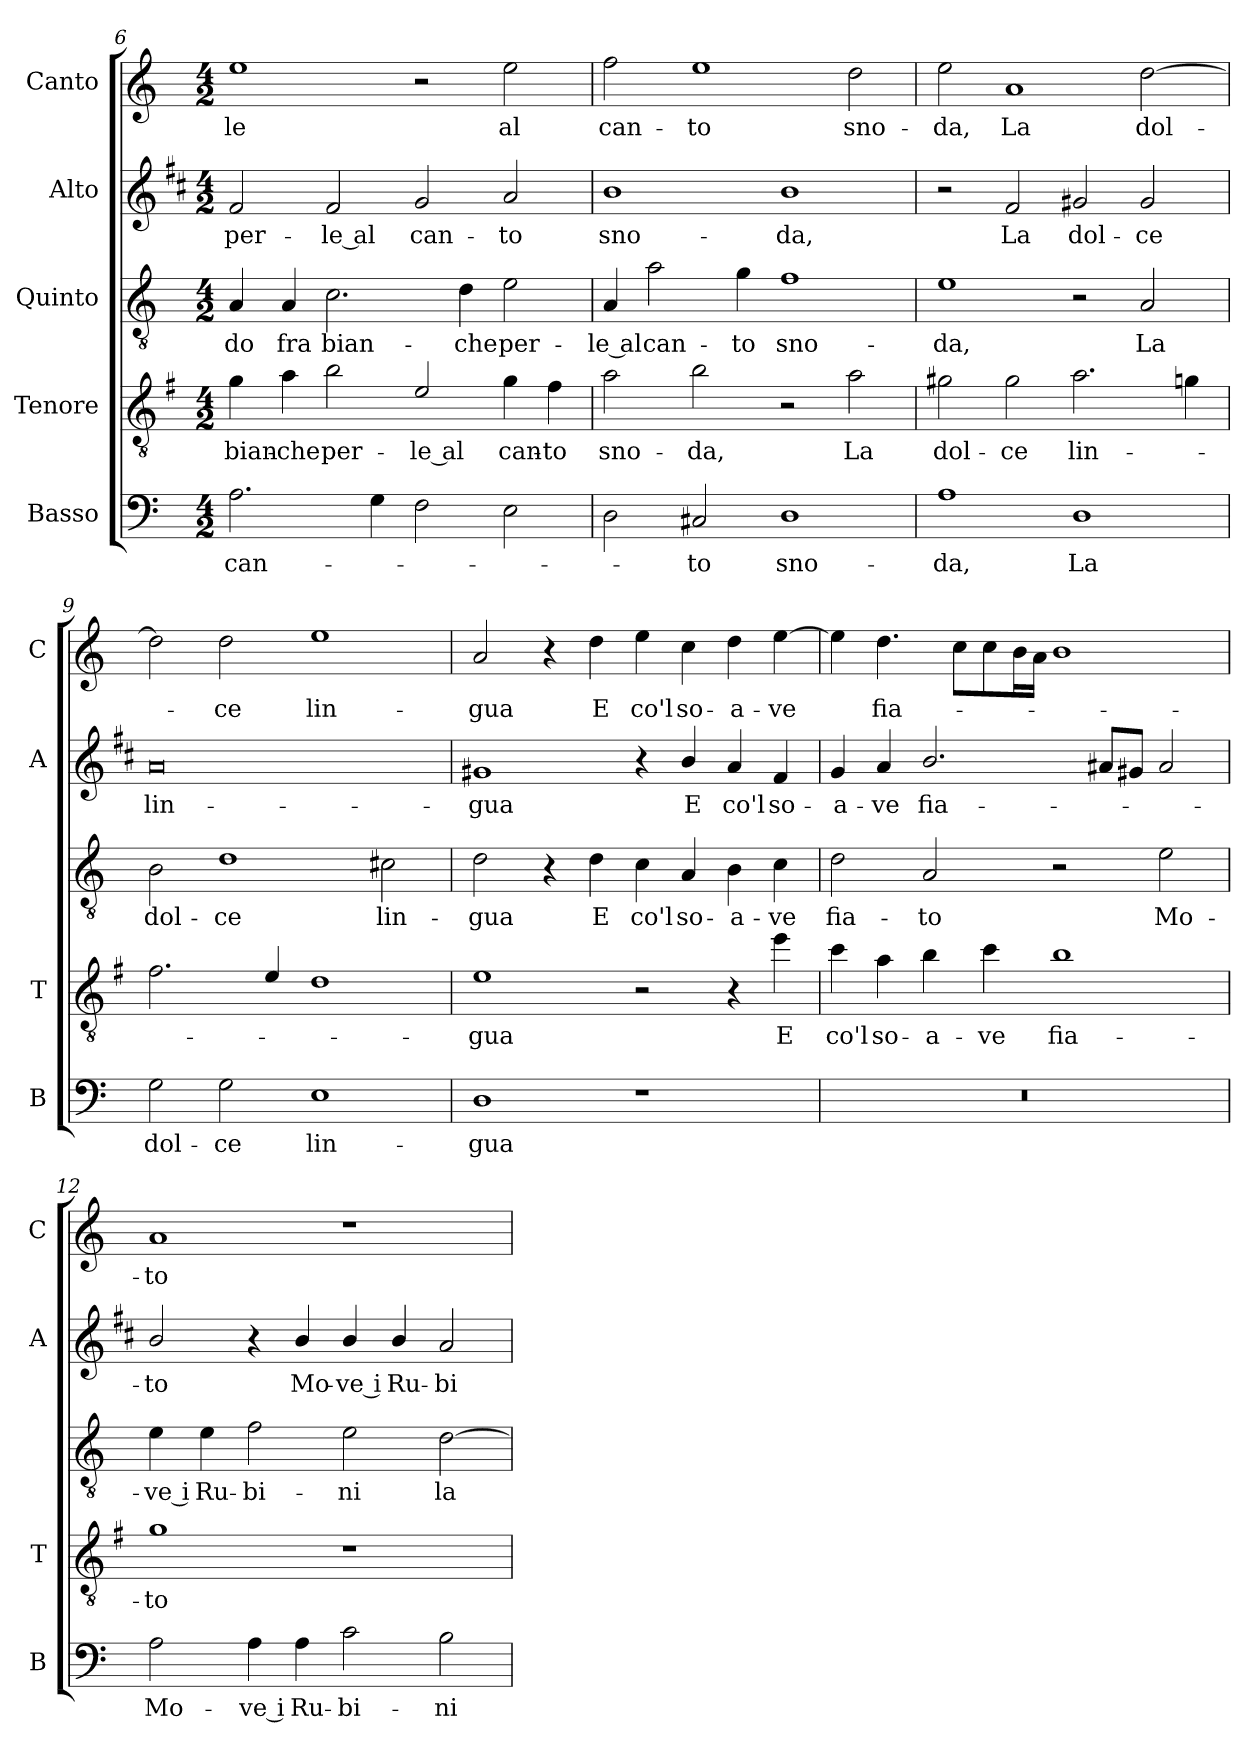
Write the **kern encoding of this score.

**kern	**text	**kern	**text	**kern	**text	**kern	**text	**kern	**text
*part5	*part5	*part4	*part4	*part3	*part3	*part2	*part2	*part1	*part1
*staff5	*staff5	*staff4	*staff4	*staff3	*staff3	*staff2	*staff2	*staff1	*staff1
*I"Basso	*	*I"Tenore	*	*I"Quinto	*	*I"Alto	*	*I"Canto	*
*I'B	*	*I'T	*	*	*	*I'A	*	*I'C	*
*clefF4	*	*clefGv2	*	*clefGv2	*	*clefG2	*	*clefG2	*
*	*	*ITrd4c7	*	*	*	*ITrd1c2	*	*	*
*k[]	*	*k[]	*	*k[]	*	*k[]	*	*k[]	*
*C:	*	*C:	*	*C:	*	*C:	*	*C:	*
*M4/2	*	*M4/2	*	*M4/2	*	*M4/2	*	*M4/2	*
=6	=6	=6	=6	=6	=6	=6	=6	=6	=6
!	!LO:LY:b	!	!LO:LY:b	!	!LO:LY:b	!	!LO:LY:b	!	!LO:LY:b
2.A\	can-	4c\	bian-	4A/	-do	2e/	per-	1ee	-le
!	!	!	!LO:LY:b	!	!LO:LY:b	!	!	!	!
.	.	4d\	-che	4A/	fra	.	.	.	.
!	!	!	!LO:LY:b	!	!LO:LY:b	!	!LO:LY:b	!	!
.	.	2e\	per-	2.c\	bian-	2e/	-le al	.	.
4G\	.	.	.	.	.	.	.	.	.
!	!	!	!LO:LY:b	!	!	!	!LO:LY:b	!	!
2F\	.	2A/	-le al	.	.	2f/	can-	2r	.
!	!	!	!	!	!LO:LY:b	!	!	!	!
.	.	.	.	4d\	-che	.	.	.	.
!	!	!	!LO:LY:b	!	!LO:LY:b	!	!LO:LY:b	!	!LO:LY:b
2E\	.	4c\	can-	2e\	per-	2g/	-to	2ee\	al
!	!	!	!LO:LY:b	!	!	!	!	!	!
.	.	4B\	-to	.	.	.	.	.	.
=7	=7	=7	=7	=7	=7	=7	=7	=7	=7
!	!	!	!LO:LY:b	!	!LO:LY:b	!	!LO:LY:b	!	!LO:LY:b
2D\	.	2d\	sno-	4A/	-le al	1a	sno-	2ff\	can-
!	!	!	!	!	!LO:LY:b	!	!	!	!
.	.	.	.	2a\	can-	.	.	.	.
!	!LO:LY:b	!	!LO:LY:b	!	!	!	!	!	!LO:LY:b
2C#X/	-to	2e\	-da,	.	.	.	.	1ee	-to
!	!	!	!	!	!LO:LY:b	!	!	!	!
.	.	.	.	4g\	-to	.	.	.	.
!	!LO:LY:b	!	!	!	!LO:LY:b	!	!LO:LY:b	!	!
1D	sno-	2r	.	1f	sno-	1a	-da,	.	.
!	!	!	!LO:LY:b	!	!	!	!	!	!LO:LY:b
.	.	2d\	La	.	.	.	.	2dd\	sno-
!!LO:LB:g=z
=8	=8	=8	=8	=8	=8	=8	=8	=8	=8
!	!LO:LY:b	!	!LO:LY:b	!	!LO:LY:b	!	!	!	!LO:LY:b
1A	-da,	2c#X\	dol-	1e	-da,	2r	.	2ee\	-da,
!	!	!	!LO:LY:b	!	!	!	!LO:LY:b	!	!LO:LY:b
.	.	2c#\	-ce	.	.	2e/	La	1a	La
!	!LO:LY:b	!	!LO:LY:b	!	!	!	!LO:LY:b	!	!
1D	La	2.d\	lin-	2r	.	2f#X/	dol-	.	.
!	!	!	!	!	!LO:LY:b	!	!LO:LY:b	!	!LO:LY:b
.	.	.	.	2A/	La	2f#/	-ce	[2dd\	dol-
.	.	4cn\	.	.	.	.	.	.	.
=9	=9	=9	=9	=9	=9	=9	=9	=9	=9
!	!LO:LY:b	!	!	!	!LO:LY:b	!	!LO:LY:b	!	!
2G\	dol-	2.B\	.	2B\	dol-	0g	lin-	2dd\]	.
!	!LO:LY:b	!	!	!	!LO:LY:b	!	!	!	!LO:LY:b
2G\	-ce	.	.	1d	-ce	.	.	2dd\	-ce
.	.	4A/	.	.	.	.	.	.	.
!	!LO:LY:b	!	!	!	!	!	!	!	!LO:LY:b
1E	lin-	1G	.	.	.	.	.	1ee	lin-
!	!	!	!	!	!LO:LY:b	!	!	!	!
.	.	.	.	2c#X\	lin-	.	.	.	.
=10	=10	=10	=10	=10	=10	=10	=10	=10	=10
!	!LO:LY:b	!	!LO:LY:b	!	!LO:LY:b	!	!LO:LY:b	!	!LO:LY:b
1D	-gua	1A	-gua	2d\	-gua	1f#X	-gua	2a/	-gua
.	.	.	.	4r	.	.	.	4r	.
!	!	!	!	!	!LO:LY:b	!	!	!	!LO:LY:b
.	.	.	.	4d\	E	.	.	4dd\	E
!	!	!	!	!	!LO:LY:b	!	!	!	!LO:LY:b
1r	.	2r	.	4c\	co'l	4r	.	4ee\	co'l
!	!	!	!	!	!LO:LY:b	!	!LO:LY:b	!	!LO:LY:b
.	.	.	.	4A/	so-	4a/	E	4cc\	so-
!	!	!	!	!	!LO:LY:b	!	!LO:LY:b	!	!LO:LY:b
.	.	4r	.	4B\	-a-	4g/	co'l	4dd\	-a-
!	!	!	!LO:LY:b	!	!LO:LY:b	!	!LO:LY:b	!	!LO:LY:b
.	.	4a\	E	4c\	-ve	4e/	so-	[4ee\	-ve
=11	=11	=11	=11	=11	=11	=11	=11	=11	=11
!	!	!	!LO:LY:b	!	!LO:LY:b	!	!LO:LY:b	!	!
0r	.	4f\	co'l	2d\	fia-	4f/	-a-	4ee\]	.
!	!	!	!LO:LY:b	!	!	!	!LO:LY:b	!	!LO:LY:b
.	.	4d\	so-	.	.	4g/	-ve	4.dd\	fia-
!	!	!	!LO:LY:b	!	!LO:LY:b	!	!LO:LY:b	!	!
.	.	4e\	-a-	2A/	-to	2.a/	fia-	.	.
.	.	.	.	.	.	.	.	8cc\L	.
!	!	!	!LO:LY:b	!	!	!	!	!	!
.	.	4f\	-ve	.	.	.	.	8cc\	.
.	.	.	.	.	.	.	.	16b\L	.
.	.	.	.	.	.	.	.	16a\JJ	.
!	!	!	!LO:LY:b	!	!	!	!	!	!
.	.	1e	fia-	2r	.	.	.	1b	.
.	.	.	.	.	.	8g#X/L	.	.	.
.	.	.	.	.	.	8f#X/J	.	.	.
!	!	!	!	!	!LO:LY:b	!	!	!	!
.	.	.	.	2e\	Mo-	2g#/	.	.	.
!!LO:PB:g=z
=12	=12	=12	=12	=12	=12	=12	=12	=12	=12
!	!LO:LY:b	!	!LO:LY:b	!	!LO:LY:b	!	!LO:LY:b	!	!LO:LY:b
2A\	Mo-	1c	-to	4e\	-ve i	2a/	-to	1a	-to
!	!	!	!	!	!LO:LY:b	!	!	!	!
.	.	.	.	4e\	Ru-	.	.	.	.
!	!LO:LY:b	!	!	!	!LO:LY:b	!	!	!	!
4A\	-ve i	.	.	2f\	-bi-	4r	.	.	.
!	!LO:LY:b	!	!	!	!	!	!LO:LY:b	!	!
4A\	Ru-	.	.	.	.	4a/	Mo-	.	.
!	!LO:LY:b	!	!	!	!LO:LY:b	!	!LO:LY:b	!	!
2c\	-bi-	1r	.	2e\	-ni	4a/	-ve i	1r	.
!	!	!	!	!	!	!	!LO:LY:b	!	!
.	.	.	.	.	.	4a/	Ru-	.	.
!	!LO:LY:b	!	!	!	!LO:LY:b	!	!LO:LY:b	!	!
2B\	-ni	.	.	[2d\	la	2g/	-bi-	.	.
=	=	=	=	=	=	=	=	=	=
*-	*-	*-	*-	*-	*-	*-	*-	*-	*-
